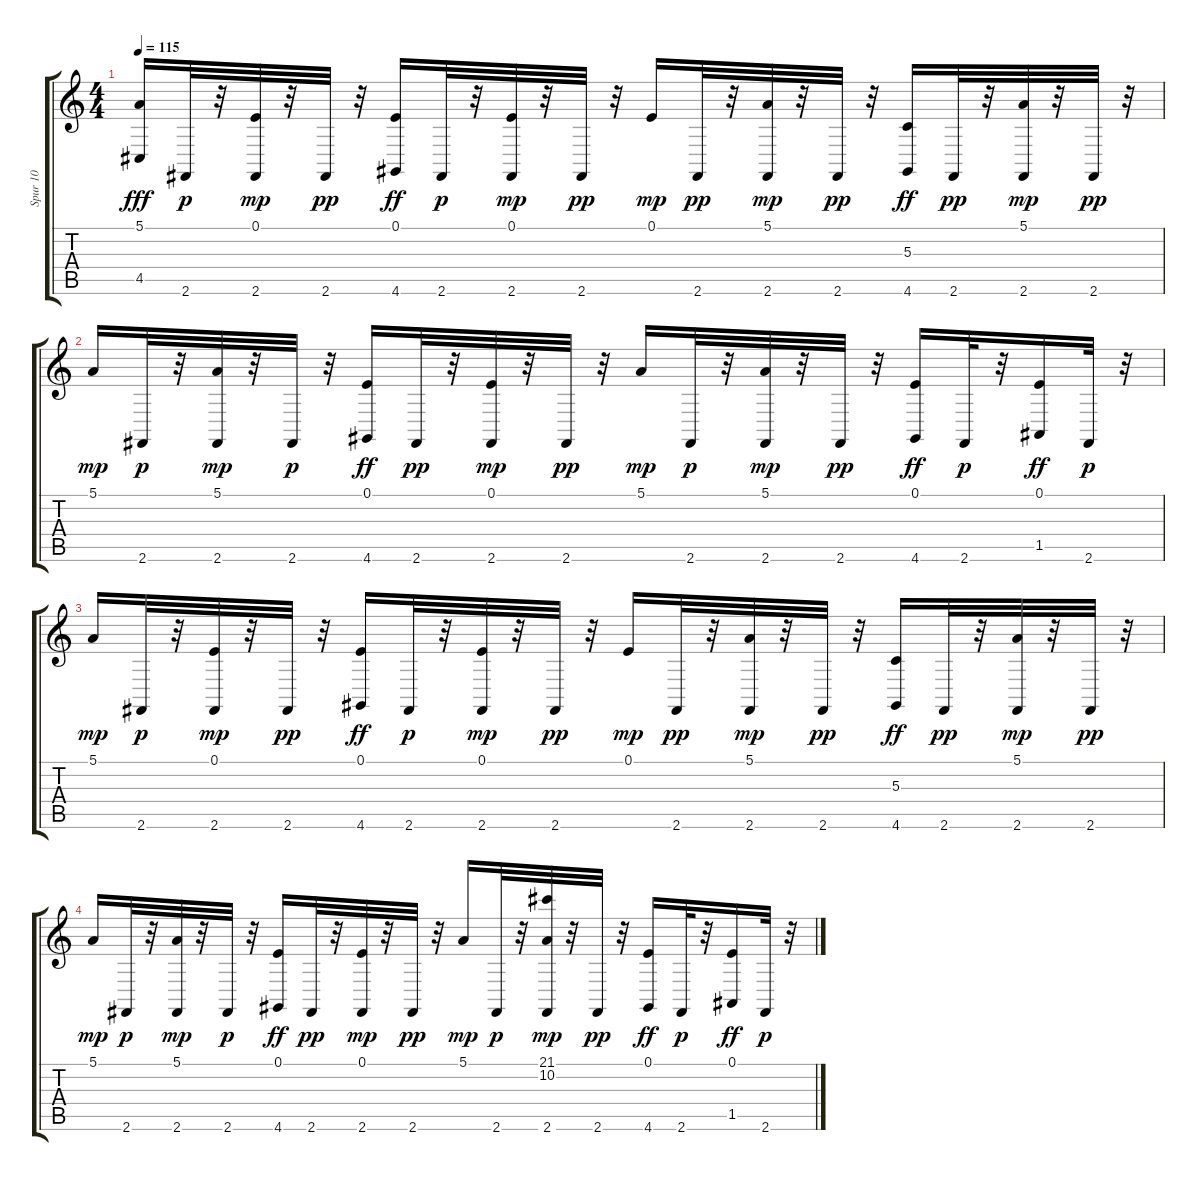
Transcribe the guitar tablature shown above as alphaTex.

\track ("Spur 10" "Spur 10") {instrument drawbarorgan}
\staff {score tabs}
\tuning (E4 B3 G3 D3 A2 E2) {hide}
\ts (4 4)
\tempo 115
\clef g2
\ks c
(5.1 4.5).16{dy fff instrument drawbarorgan} 2.6.32{dy p} r.32 (0.1 2.6).32{dy mp} r.32 2.6.32{dy pp} r.32 (0.1 4.6).16{dy ff} 2.6.32{dy p} r.32 (0.1 2.6).32{dy mp} r.32 2.6.32{dy pp} r.32 0.1.16{dy mp} 2.6.32{dy pp} r.32 (5.1 2.6).32{dy mp} r.32 2.6.32{dy pp} r.32 (5.3 4.6).16{dy ff} 2.6.32{dy pp} r.32 (5.1 2.6).32{dy mp} r.32 2.6.32{dy pp} r.32 |
5.1.16{dy mp} 2.6.32{dy p} r.32 (5.1 2.6).32{dy mp} r.32 2.6.32{dy p} r.32 (0.1 4.6).16{dy ff} 2.6.32{dy pp} r.32 (0.1 2.6).32{dy mp} r.32 2.6.32{dy pp} r.32 5.1.16{dy mp} 2.6.32{dy p} r.32 (5.1 2.6).32{dy mp} r.32 2.6.32{dy pp} r.32 (0.1 4.6).16{dy ff} 2.6.32{dy p} r.32 (0.1 1.5).16{dy ff} 2.6.32{dy p} r.32 |
5.1.16{dy mp} 2.6.32{dy p} r.32 (0.1 2.6).32{dy mp} r.32 2.6.32{dy pp} r.32 (0.1 4.6).16{dy ff} 2.6.32{dy p} r.32 (0.1 2.6).32{dy mp} r.32 2.6.32{dy pp} r.32 0.1.16{dy mp} 2.6.32{dy pp} r.32 (5.1 2.6).32{dy mp} r.32 2.6.32{dy pp} r.32 (5.3 4.6).16{dy ff} 2.6.32{dy pp} r.32 (5.1 2.6).32{dy mp} r.32 2.6.32{dy pp} r.32 |
5.1.16{dy mp} 2.6.32{dy p} r.32 (5.1 2.6).32{dy mp} r.32 2.6.32{dy p} r.32 (0.1 4.6).16{dy ff} 2.6.32{dy pp} r.32 (0.1 2.6).32{dy mp} r.32 2.6.32{dy pp} r.32 5.1.16{dy mp} 2.6.32{dy p} r.32 (21.1 10.2 2.6).32{dy mp} r.32 2.6.32{dy pp} r.32 (0.1 4.6).16{dy ff} 2.6.32{dy p} r.32 (0.1 1.5).16{dy ff} 2.6.32{dy p} r.32
